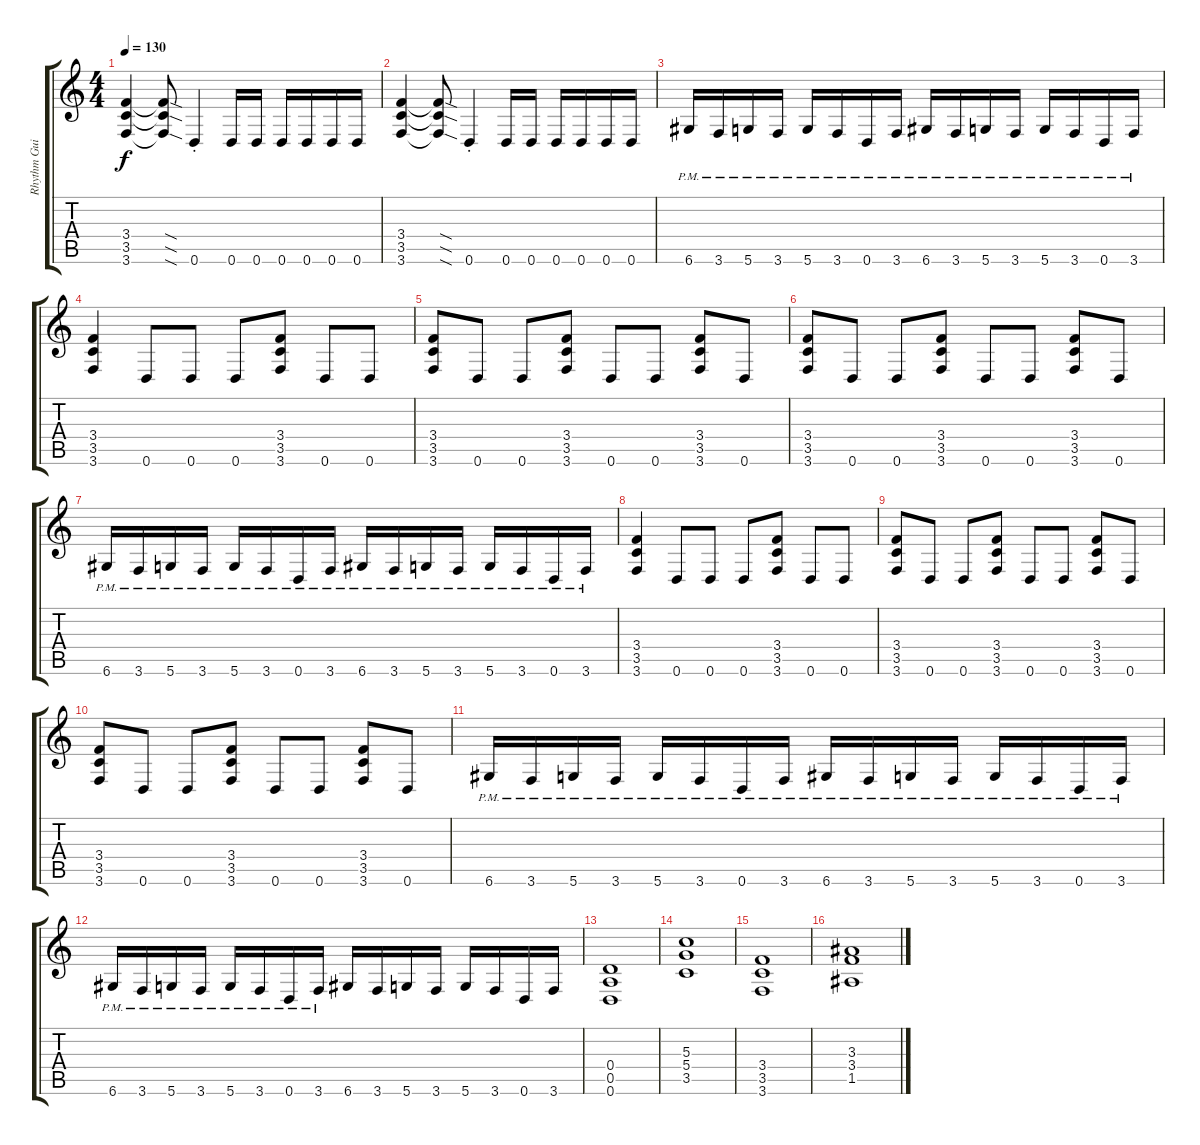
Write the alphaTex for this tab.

\track ("Rhythm Guitar 1" "Rhythm Gui") {instrument distortionguitar}
\staff {score tabs}
\tuning (E4 B3 G3 D3 A2 D2) {hide}
\ts (4 4)
\tempo 130
\clef g2
\ks c
(3.4 3.5 3.6).4{dy f} (3.4{sod t} 3.5{sod t} 3.6{sod t}).8 0.6{st}.4 0.6.16 0.6.16 0.6.16 0.6.16 0.6.16 0.6.16 |
(3.4 3.5 3.6).4 (3.4{sod t} 3.5{sod t} 3.6{sod t}).8 0.6{st}.4 0.6.16 0.6.16 0.6.16 0.6.16 0.6.16 0.6.16 |
6.6{pm}.16 3.6{pm}.16 5.6{pm}.16 3.6{pm}.16 5.6{pm}.16 3.6{pm}.16 0.6{pm}.16 3.6{pm}.16 6.6{pm}.16 3.6{pm}.16 5.6{pm}.16 3.6{pm}.16 5.6{pm}.16 3.6{pm}.16 0.6{pm}.16 3.6{pm}.16 |
(3.4 3.5 3.6).4 0.6.8 0.6.8 0.6.8 (3.4 3.5 3.6).8 0.6.8 0.6.8 |
(3.4 3.5 3.6).8 0.6.8 0.6.8 (3.4 3.5 3.6).8 0.6.8 0.6.8 (3.4 3.5 3.6).8 0.6.8 |
(3.4 3.5 3.6).8 0.6.8 0.6.8 (3.4 3.5 3.6).8 0.6.8 0.6.8 (3.4 3.5 3.6).8 0.6.8 |
6.6{pm}.16 3.6{pm}.16 5.6{pm}.16 3.6{pm}.16 5.6{pm}.16 3.6{pm}.16 0.6{pm}.16 3.6{pm}.16 6.6{pm}.16 3.6{pm}.16 5.6{pm}.16 3.6{pm}.16 5.6{pm}.16 3.6{pm}.16 0.6{pm}.16 3.6{pm}.16 |
(3.4 3.5 3.6).4 0.6.8 0.6.8 0.6.8 (3.4 3.5 3.6).8 0.6.8 0.6.8 |
(3.4 3.5 3.6).8 0.6.8 0.6.8 (3.4 3.5 3.6).8 0.6.8 0.6.8 (3.4 3.5 3.6).8 0.6.8 |
(3.4 3.5 3.6).8 0.6.8 0.6.8 (3.4 3.5 3.6).8 0.6.8 0.6.8 (3.4 3.5 3.6).8 0.6.8 |
6.6{pm}.16 3.6{pm}.16 5.6{pm}.16 3.6{pm}.16 5.6{pm}.16 3.6{pm}.16 0.6{pm}.16 3.6{pm}.16 6.6{pm}.16 3.6{pm}.16 5.6{pm}.16 3.6{pm}.16 5.6{pm}.16 3.6{pm}.16 0.6{pm}.16 3.6{pm}.16 |
6.6{pm}.16 3.6{pm}.16 5.6{pm}.16 3.6{pm}.16 5.6{pm}.16 3.6{pm}.16 0.6{pm}.16 3.6{pm}.16 6.6.16 3.6.16 5.6.16 3.6.16 5.6.16 3.6.16 0.6.16 3.6.16 |
(0.4 0.5 0.6).1 |
(5.3 5.4 3.5).1 |
(3.4 3.5 3.6).1 |
(3.3 3.4 1.5).1
